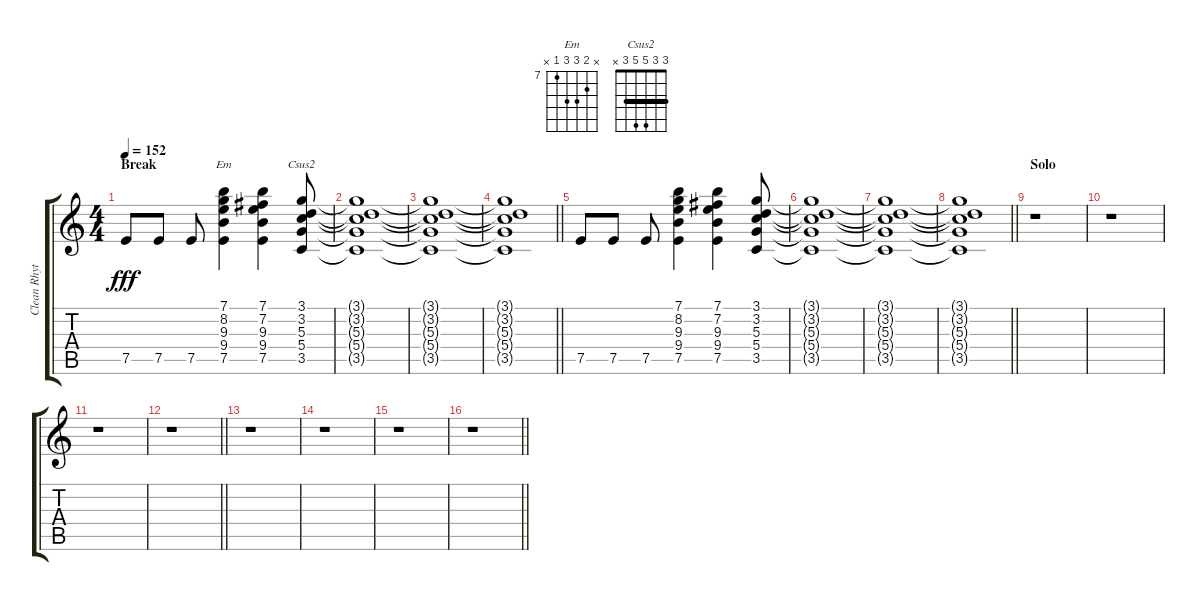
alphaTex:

\track ("Clean Rhythm Guitar" "Clean Rhyt") {instrument electricguitarclean}
\staff {score tabs}
\tuning (E4 B3 G3 D3 A2 E2) {hide}
\chord ("Em" x 8 9 9 7 x) {firstfret 7}
\chord ("Csus2" 3 3 5 5 3 x) {barre 3}
\ts (4 4)
\section ("" "Break")
\tempo 152
\clef g2
\ks c
7.5.8{dy fff} 7.5.8 7.5.8 (7.1 8.2 9.3 9.4 7.5).4{ch "Em"} (7.1 7.2 9.3 9.4 7.5).4 (3.1 3.2 5.3 5.4 3.5).8{ch "Csus2"} |
(3.1{t} 3.2{t} 5.3{t} 5.4{t} 3.5{t}).1 |
(3.1{t} 3.2{t} 5.3{t} 5.4{t} 3.5{t}).1 |
\barLineRight lightlight
(3.1{t} 3.2{t} 5.3{t} 5.4{t} 3.5{t}).1 |
7.5.8 7.5.8 7.5.8 (7.1 8.2 9.3 9.4 7.5).4 (7.1 7.2 9.3 9.4 7.5).4 (3.1 3.2 5.3 5.4 3.5).8 |
(3.1{t} 3.2{t} 5.3{t} 5.4{t} 3.5{t}).1 |
(3.1{t} 3.2{t} 5.3{t} 5.4{t} 3.5{t}).1 |
\barLineRight lightlight
(3.1{t} 3.2{t} 5.3{t} 5.4{t} 3.5{t}).1 |
\section ("" "Solo")
r.1 |
r.1 |
r.1 |
\barLineRight lightlight
r.1 |
r.1 |
r.1 |
r.1 |
\barLineRight lightlight
r.1
